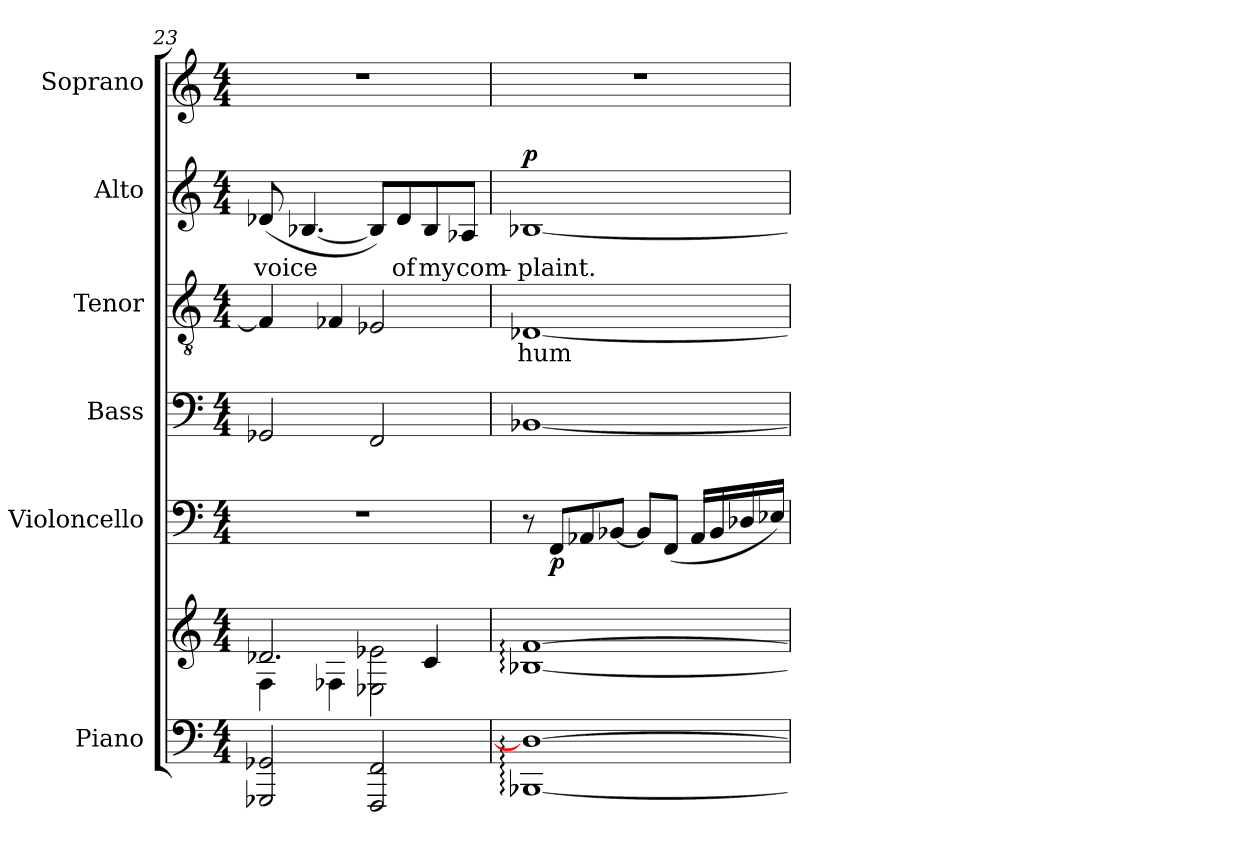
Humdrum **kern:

**kern	**kern	**kern	**dynam	**kern	**kern	**text	**kern	**text	**dynam	**kern
*part6	*part6	*part5	*part5	*part4	*part3	*part3	*part2	*part2	*part2	*part1
*staff7	*staff6	*staff5	*staff5	*staff4	*staff3	*staff3	*staff2	*staff2	*staff2	*staff1
*I"Piano	*	*I"Violoncello	*	*I"Bass	*I"Tenor	*	*I"Alto	*	*	*I"Soprano
*I'Pno	*	*I'Vc.	*	*	*	*	*	*	*	*
*clefF4	*clefG2	*clefF4	*	*clefF4	*clefGv2	*	*clefG2	*	*	*clefG2
*k[]	*k[]	*k[]	*	*k[]	*k[]	*	*k[]	*	*	*k[]
*M4/4	*M4/4	*M4/4	*	*M4/4	*M4/4	*	*M4/4	*	*	*M4/4
=23	=23	=23	=23	=23	=23	=23	=23	=23	=23	=23
*	*^	*	*	*	*	*	*	*	*	*
!	!	!	!	!	!	!	!	!	!LO:LY:b	!	!
2GGG-X/ 2GG-X/	2.d-X/	4F\	1r	.	2GG-X/	4F/]	.	(<8d-X/	voice	.	1r
.	.	.	.	.	.	.	.	[4.B-X/	.	.	.
.	.	4F-X\	.	.	.	4F-X/	.	.	.	.	.
2FFF/ 2FF/	.	2E-X\ 2e-X\	.	.	2FF/	2E-X/	.	8B-/L])	.	.	.
!	!	!	!	!	!	!	!	!	!LO:LY:b	!	!
.	.	.	.	.	.	.	.	8d-/	of	.	.
!	!	!	!	!	!	!	!	!	!LO:LY:b	!	!
.	4c/	.	.	.	.	.	.	8B-/	my	.	.
!	!	!	!	!	!	!	!	!	!LO:LY:b	!	!
.	.	.	.	.	.	.	.	8A-X/J	com-	.	.
*	*v	*v	*	*	*	*	*	*	*	*	*
!!LO:PB:g=z
=24	=24	=24	=24	=24	=24	=24	=24	=24	=24	=24
!	!	!	!	!	!	!LO:LY:b	!	!LO:LY:b	!LO:DY:a	!
*	*	*	*	*	*	*	*	*	*	*^
[1BBB-X: 1D-_:	[1B-X: [1f:	8r	.	[1BB-X	[1D-X	hum	[1B-X	-plaint.	p	1r	1B-Xyy
!	!	!	!LO:DY:b	!	!	!	!	!	!	!	!
.	.	8FF/L	p	.	.	.	.	.	.	.	.
.	.	8AA-X/	.	.	.	.	.	.	.	.	.
.	.	[8BB-X/J	.	.	.	.	.	.	.	.	.
.	.	8BB-/L]	.	.	.	.	.	.	.	.	.
.	.	(<8FF/J	.	.	.	.	.	.	.	.	.
.	.	16AA-/LL	.	.	.	.	.	.	.	.	.
.	.	16BB-/	.	.	.	.	.	.	.	.	.
.	.	16D-X/	.	.	.	.	.	.	.	.	.
.	.	16E-X/JJ)	.	.	.	.	.	.	.	.	.
*	*	*	*	*	*	*	*	*	*	*v	*v
=	=	=	=	=	=	=	=	=	=	=
*-	*-	*-	*-	*-	*-	*-	*-	*-	*-	*-
